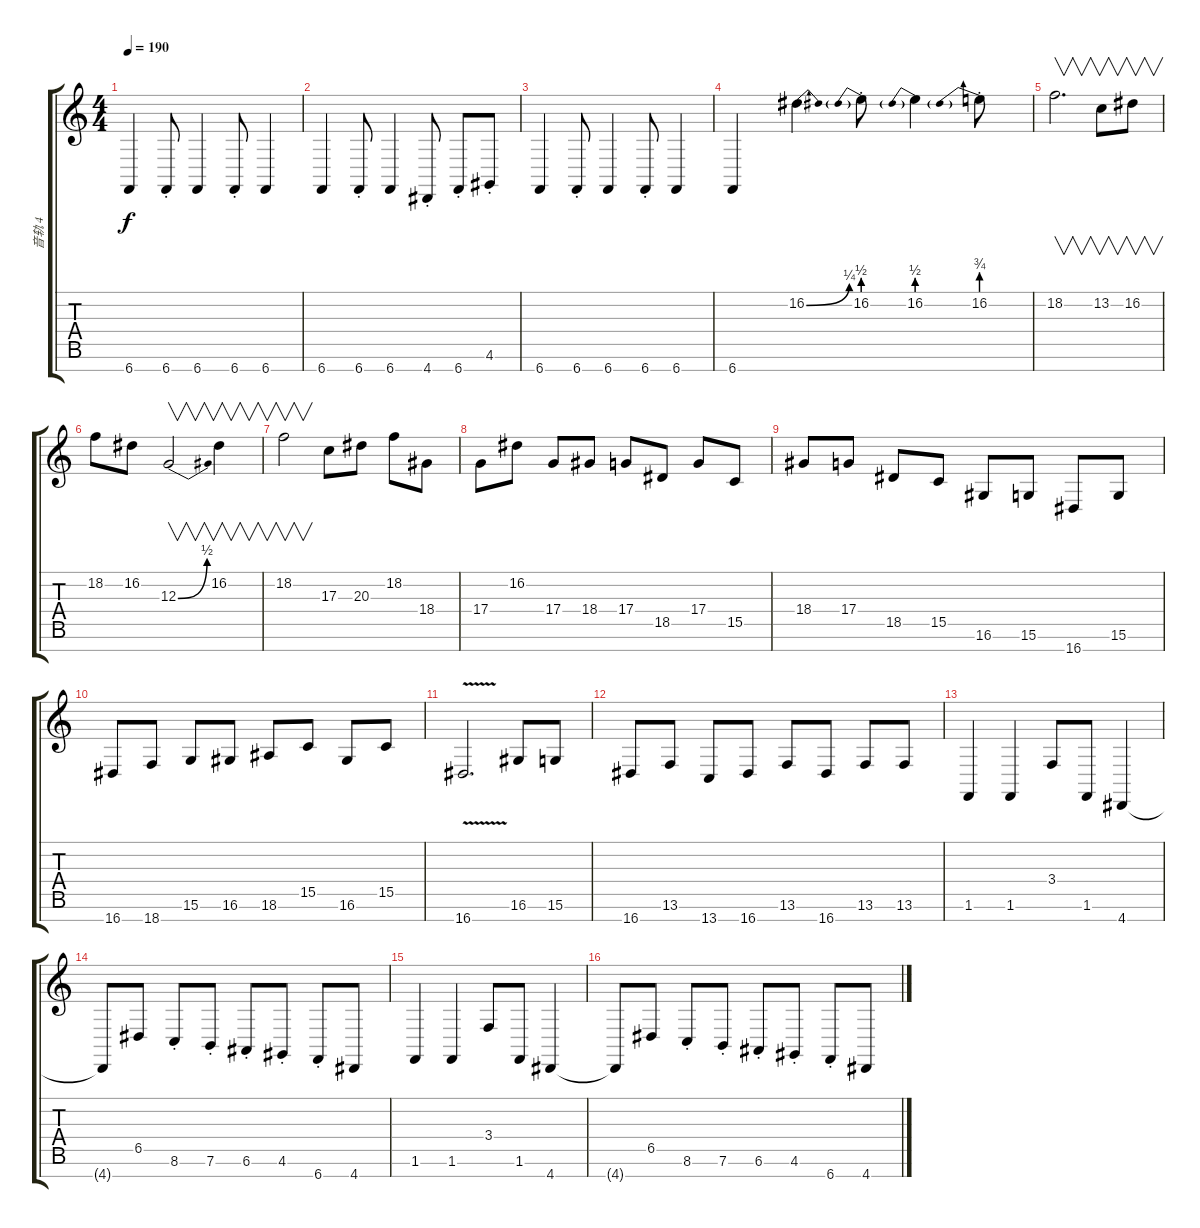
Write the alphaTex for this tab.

\track ("音轨 4" "音轨 4") {instrument lead2sawtooth}
\staff {score tabs}
\tuning (E4 B3 G3 D3 A2 E2 B1) {hide}
\ts (4 4)
\tempo 190
\clef g2
\ks c
6.7.4{dy f volume 14} 6.7{st}.8 6.7.4 6.7{st}.8 6.7.4 |
6.7.4{volume 14} 6.7{st}.8 6.7.4 4.7{st}.8 6.7{st}.8 4.6{st}.8 |
6.7.4{volume 14} 6.7{st}.8 6.7.4 6.7{st}.8 6.7.4 |
6.7.4 16.2{be (bend 0 0 60 1)}.4 16.2{be (prebend 0 2 60 2) st}.8 16.2{be (prebend 0 2 60 2)}.4 16.2{be (prebend 0 3 60 3) st}.8 |
18.2.2{v d} 13.2.8{v} 16.2.8{v} |
18.2.8 16.2.8 12.3{be (bend 0 0 60 2)}.2{v} 16.2.4{v} |
18.2.2{v} 17.3.8 20.3.8 18.2.8 18.4.8 |
17.4.8 16.2.8 17.4.8 18.4.8 17.4.8 18.5.8 17.4.8 15.5.8 |
18.4.8 17.4.8 18.5.8 15.5.8 16.6.8 15.6.8 16.7.8 15.6.8 |
16.7.8 18.7.8 15.6.8 16.6.8 18.6.8 15.5.8 16.6.8 15.5.8 |
16.7{v}.2{d} 16.6.8 15.6.8 |
16.7.8 13.6.8 13.7.8 16.7.8 13.6.8 16.7.8 13.6.8 13.6.8 |
1.6.4 1.6.4 3.4.8 1.6.8 4.7.4 |
4.7{t}.8 6.5.8 8.6{st}.8 7.6{st}.8 6.6{st}.8 4.6{st}.8 6.7{st}.8 4.7.8 |
1.6.4 1.6.4 3.4.8 1.6.8 4.7.4 |
4.7{t}.8 6.5.8 8.6{st}.8 7.6{st}.8 6.6{st}.8 4.6{st}.8 6.7{st}.8 4.7.8
